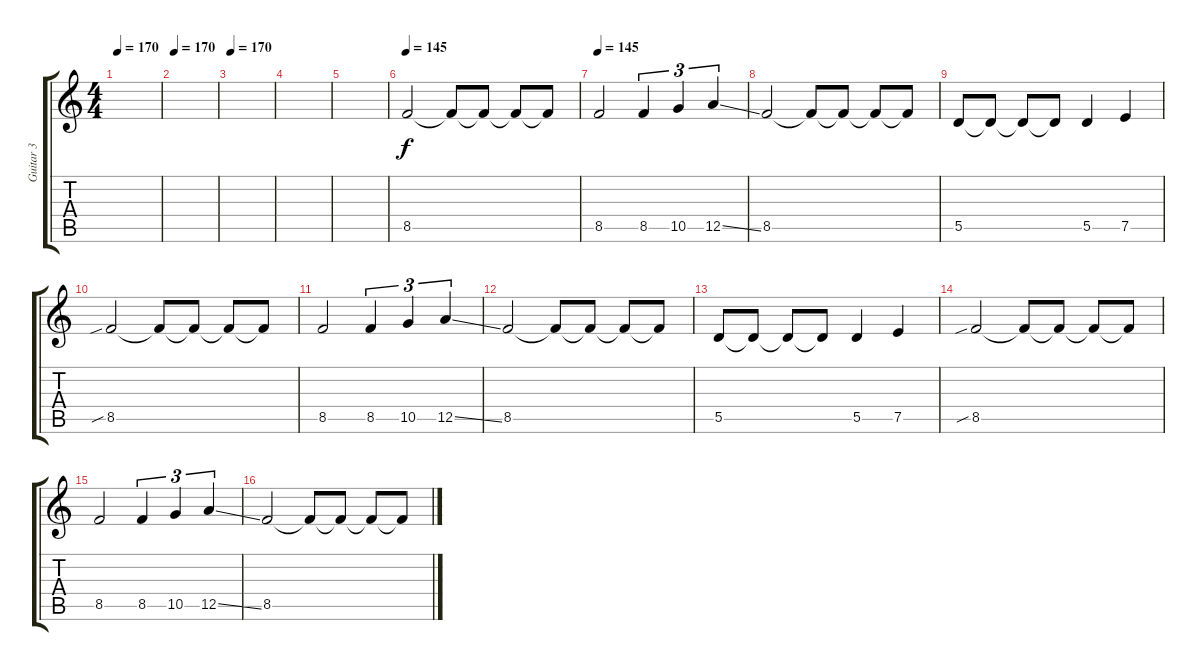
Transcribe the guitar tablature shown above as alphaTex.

\track ("Guitar 3" "Guitar 3") {instrument distortionguitar}
\staff {score tabs}
\tuning (E4 B3 G3 D3 A2 E2) {hide}
\ts (4 4)
\tempo 170
\clef g2
\ks c
|
\tempo 170
|
\tempo 170
|
|
|
\tempo 145
8.5.2 8.5{t}.8 8.5{t}.8 8.5{t}.8 8.5{t}.8 |
\tempo 145
8.5.2 8.5.4{tu (3 2)} 10.5.4{tu (3 2)} 12.5{ss}.4{tu (3 2)} |
8.5.2 8.5{t}.8 8.5{t}.8 8.5{t}.8 8.5{t}.8 |
5.5.8 5.5{t}.8 5.5{t}.8 5.5{t}.8 5.5.4 7.5.4 |
8.5{sib}.2 8.5{t}.8 8.5{t}.8 8.5{t}.8 8.5{t}.8 |
8.5.2 8.5.4{tu (3 2)} 10.5.4{tu (3 2)} 12.5{ss}.4{tu (3 2)} |
8.5.2 8.5{t}.8 8.5{t}.8 8.5{t}.8 8.5{t}.8 |
5.5.8 5.5{t}.8 5.5{t}.8 5.5{t}.8 5.5.4 7.5.4 |
8.5{sib}.2 8.5{t}.8 8.5{t}.8 8.5{t}.8 8.5{t}.8 |
8.5.2 8.5.4{tu (3 2)} 10.5.4{tu (3 2)} 12.5{ss}.4{tu (3 2)} |
8.5.2 8.5{t}.8 8.5{t}.8 8.5{t}.8 8.5{t}.8
